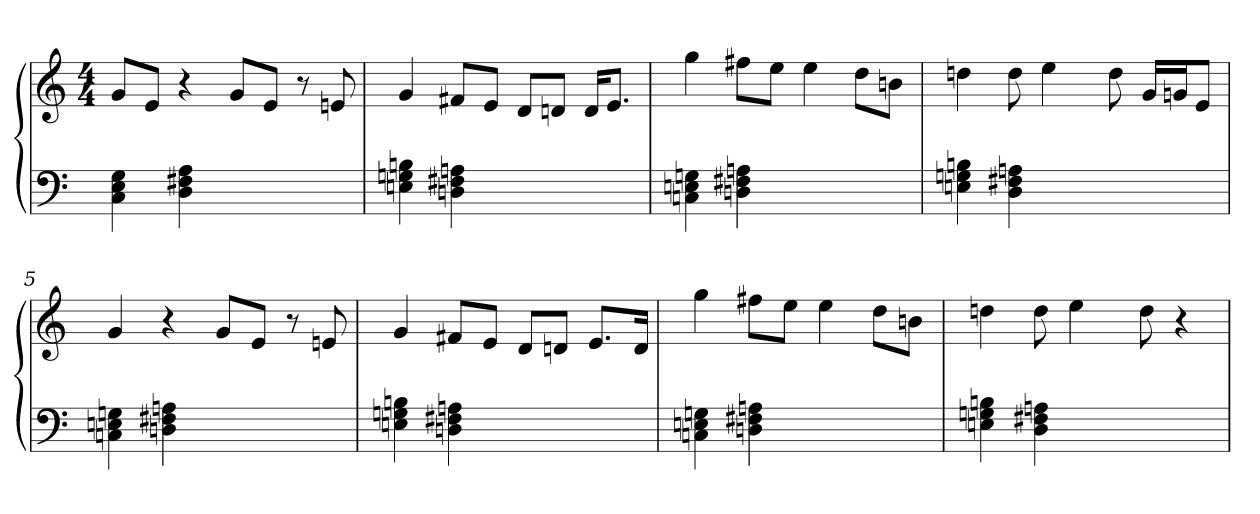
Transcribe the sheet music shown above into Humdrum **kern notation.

**kern	**kern
*part2	*part1
*staff2	*staff1
*	*M4/4
=1	=1
4C 4E 4G	8gL
.	8eJ
4D 4F#X 4A	4r
2ryy	8gL
.	8eJ
.	8r
.	8en
=2	=2
4En 4Gn 4Bn	4g
4Dn 4F#X 4An	8f#XL
.	8eJ
2ryy	8dL
.	8dnJ
.	16dKL
.	8.eJ
=3	=3
4Cn 4En 4Gn	4gg
4Dn 4F#X 4An	8ff#XL
.	8eeJ
2ryy	4ee
.	8ddL
.	8bnJ
=4	=4
4En 4Gn 4Bn	4ddn
4D 4F#X 4An	8dd
.	4ee
2ryy	.
.	8dd
.	16gLL
.	16gnJ
.	8eJ
=5	=5
4Cn 4En 4Gn	4g
4Dn 4F#X 4An	4r
2ryy	8gL
.	8eJ
.	8r
.	8en
=6	=6
4En 4Gn 4Bn	4g
4Dn 4F#X 4An	8f#XL
.	8eJ
2ryy	8dL
.	8dnJ
.	8.eL
.	16dJk
=7	=7
4Cn 4En 4Gn	4gg
4Dn 4F#X 4An	8ff#XL
.	8eeJ
2ryy	4ee
.	8ddL
.	8bnJ
=8	=8
4En 4Gn 4Bn	4ddn
4D 4F#X 4An	8dd
.	4ee
2ryy	.
.	8dd
.	4r
=	=
*-	*-
